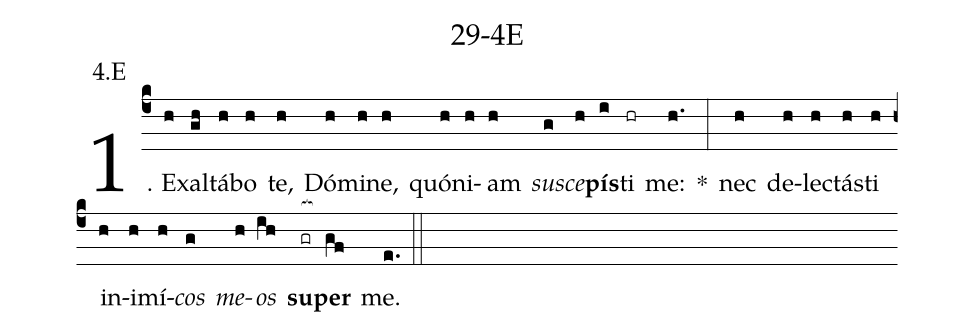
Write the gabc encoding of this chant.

name: 29-4E;
annotation: 4.E;
%%
(c4)1. Ex(h)al(gh)tá(h)bo(h) te,(h) Dó(h)mi(h)ne,(h) quón(h)i(h)am(h) <i>su</i>(g)<i>sce</i>(h)<b>pís</b>(i)ti(hr) me:(h.) *(:) nec(h) de(h)lec(h)tás(h)ti(h) in(h)i(h)mí(h)<i>cos</i>(g) <i>me</i>(h)<i>os</i>(ih) <b>su</b>(gr[ocb:1{])<b>per</b>(gf[ocb:0}]) me.(e.) (::)
